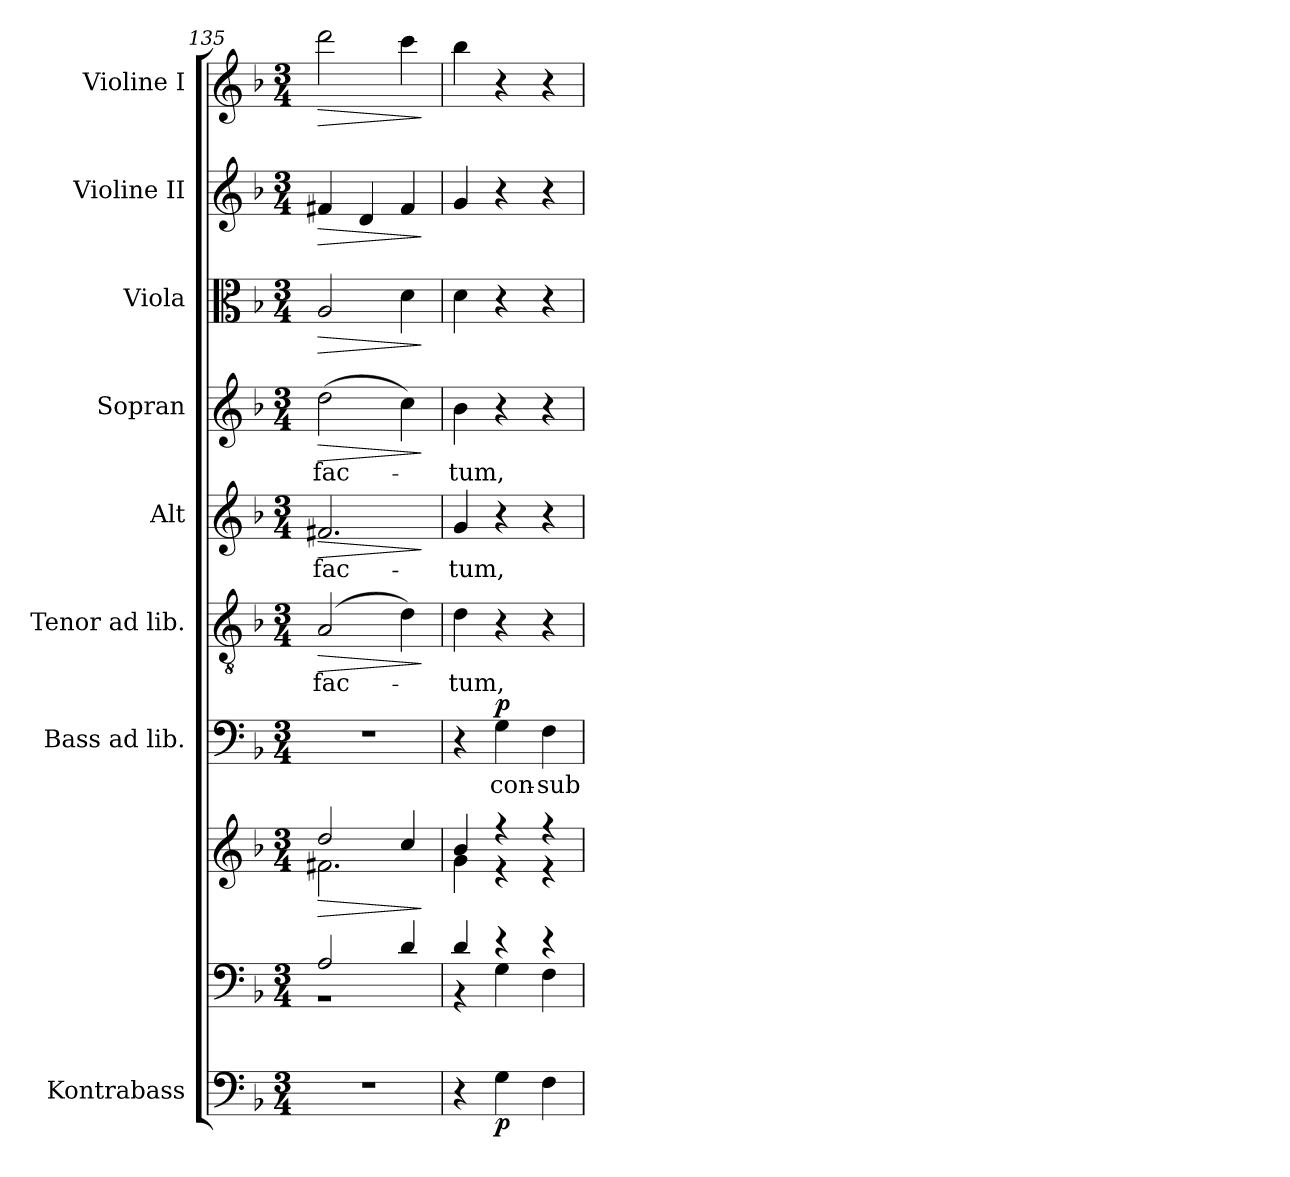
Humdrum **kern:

**kern	**dynam	**kern	**kern	**dynam	**kern	**text	**dynam	**kern	**text	**dynam	**kern	**text	**dynam	**kern	**text	**dynam	**kern	**dynam	**kern	**dynam	**kern	**dynam
*part9	*part9	*part8	*part8	*part8	*part7	*part7	*part7	*part6	*part6	*part6	*part5	*part5	*part5	*part4	*part4	*part4	*part3	*part3	*part2	*part2	*part1	*part1
*staff10	*staff10	*staff9	*staff8	*staff8/9	*staff7	*staff7	*staff7	*staff6	*staff6	*staff6	*staff5	*staff5	*staff5	*staff4	*staff4	*staff4	*staff3	*staff3	*staff2	*staff2	*staff1	*staff1
*I"Kontrabass	*	*	*	*	*I"Bass ad lib.	*	*	*I"Tenor ad lib.	*	*	*I"Alt	*	*	*I"Sopran	*	*	*I"Viola	*	*I"Violine II	*	*I"Violine I	*
*I'Kb.	*	*	*	*	*I'B.	*	*	*I'T.	*	*	*I'A.	*	*	*I'S.	*	*	*I'Vla.	*	*I'Vl. II	*	*I'Vl. I	*
*clefF4	*	*clefF4	*clefG2	*	*clefF4	*	*	*clefGv2	*	*	*clefG2	*	*	*clefG2	*	*	*clefC3	*	*clefG2	*	*clefG2	*
*ITrd7c12	*	*	*	*	*	*	*	*	*	*	*	*	*	*	*	*	*	*	*	*	*	*
*k[b-]	*	*k[b-]	*k[b-]	*	*k[b-]	*	*	*k[b-]	*	*	*k[b-]	*	*	*k[b-]	*	*	*k[b-]	*	*k[b-]	*	*k[b-]	*
*F:	*	*F:	*F:	*	*F:	*	*	*F:	*	*	*F:	*	*	*F:	*	*	*F:	*	*F:	*	*F:	*
*M3/4	*	*M3/4	*M3/4	*	*M3/4	*	*	*M3/4	*	*	*M3/4	*	*	*M3/4	*	*	*M3/4	*	*M3/4	*	*M3/4	*
=135	=135	=135	=135	=135	=135	=135	=135	=135	=135	=135	=135	=135	=135	=135	=135	=135	=135	=135	=135	=135	=135	=135
*	*	*^	*	*	*	*	*	*	*	*	*	*	*	*	*	*	*	*	*	*	*	*
!	!	!	!LO:N:vis=1	!	!LO:HP:b	!	!	!	!	!LO:LY:b	!LO:HP:b	!	!LO:LY:b	!LO:HP:b	!	!LO:LY:b	!LO:HP:b	!	!LO:HP:b	!	!LO:HP:b	!	!LO:HP:b
*	*	*	*	*^	*	*	*	*	*	*	*	*	*	*	*	*	*	*	*	*	*	*	*
2.r	.	2A/	2.r	2dd/	2.f#X\	>	2.r	.	.	(2A/	fac-	>	2.f#X/	fac-	>	(>2dd\	fac-	>	2A/	>	4f#X/	>	2ddd\	>
.	.	.	.	.	.	.	.	.	.	.	.	.	.	.	.	.	.	.	.	.	4d/	.	.	.
.	.	4d/	.	4cc/	.	.	.	.	.	4d\)	.	.	.	.	.	4cc\)	.	.	4d\	.	4f#/	.	4ccc\	.
*	*	*v	*v	*	*	*	*	*	*	*	*	*	*	*	*	*	*	*	*	*	*	*	*	*
*	*	*	*v	*v	*	*	*	*	*	*	*	*	*	*	*	*	*	*	*	*	*	*	*
.	.	.	.	]	.	.	.	.	.	]	.	.	]	.	.	]	.	]	.	]	.	]
=136	=136	=136	=136	=136	=136	=136	=136	=136	=136	=136	=136	=136	=136	=136	=136	=136	=136	=136	=136	=136	=136	=136
*	*	*^	*^	*	*	*	*	*	*	*	*	*	*	*	*	*	*	*	*	*	*	*
!	!	!	!	!	!	!	!	!	!	!	!LO:LY:b	!	!	!LO:LY:b	!	!	!LO:LY:b	!	!	!	!	!	!	!
4r	.	4d/	4r	4b-/	4g\	.	4r	.	.	4d\	-tum,	.	4g/	-tum,	.	4b-\	-tum,	.	4d\	.	4g/	.	4bb-\	.
!	!LO:DY:b	!	!	!	!	!	!	!LO:LY:b	!LO:DY:a	!	!	!	!	!	!	!	!	!	!	!	!	!	!	!
4GG\	p	4re	4G\	4r	4r	.	4G\	con-	p	4r	.	.	4r	.	.	4r	.	.	4r	.	4r	.	4r	.
!	!	!	!	!	!	!	!	!LO:LY:b	!	!	!	!	!	!	!	!	!	!	!	!	!	!	!	!
4FF\	.	4rd	4F\	4r	4r	.	4F\	-sub-	.	4r	.	.	4r	.	.	4r	.	.	4r	.	4r	.	4r	.
*	*	*v	*v	*	*	*	*	*	*	*	*	*	*	*	*	*	*	*	*	*	*	*	*	*
*	*	*	*v	*v	*	*	*	*	*	*	*	*	*	*	*	*	*	*	*	*	*	*	*
=	=	=	=	=	=	=	=	=	=	=	=	=	=	=	=	=	=	=	=	=	=	=
*-	*-	*-	*-	*-	*-	*-	*-	*-	*-	*-	*-	*-	*-	*-	*-	*-	*-	*-	*-	*-	*-	*-
